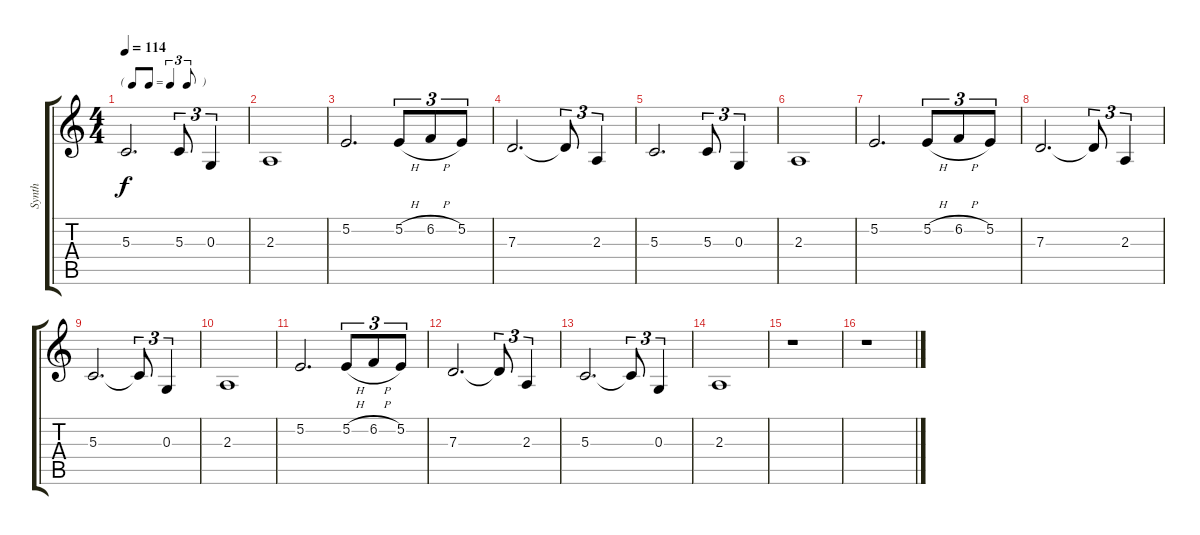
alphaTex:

\track ("Synth" "Synth") {instrument choiraahs}
\staff {score tabs}
\tuning (E4 B3 G3 D3 A2 D2) {hide}
\ts (4 4)
\tf triplet8th
\tempo 114
\clef g2
\ks c
5.3.2{d dy f} 5.3.8{tu (3 2)} 0.3.4{tu (3 2)} |
2.3.1 |
5.2.2{d} 5.2{h}.8{tu (3 2)} 6.2{h}.8{tu (3 2)} 5.2.8{tu (3 2)} |
7.3.2{d} 7.3{t}.8{tu (3 2)} 2.3.4{tu (3 2)} |
5.3.2{d} 5.3.8{tu (3 2)} 0.3.4{tu (3 2)} |
2.3.1 |
5.2.2{d} 5.2{h}.8{tu (3 2)} 6.2{h}.8{tu (3 2)} 5.2.8{tu (3 2)} |
7.3.2{d} 7.3{t}.8{tu (3 2)} 2.3.4{tu (3 2)} |
5.3.2{d} 5.3{t}.8{tu (3 2)} 0.3.4{tu (3 2)} |
2.3.1 |
5.2.2{d} 5.2{h}.8{tu (3 2)} 6.2{h}.8{tu (3 2)} 5.2.8{tu (3 2)} |
7.3.2{d} 7.3{t}.8{tu (3 2)} 2.3.4{tu (3 2)} |
5.3.2{d} 5.3{t}.8{tu (3 2)} 0.3.4{tu (3 2)} |
2.3.1 |
r.1 |
r.1
